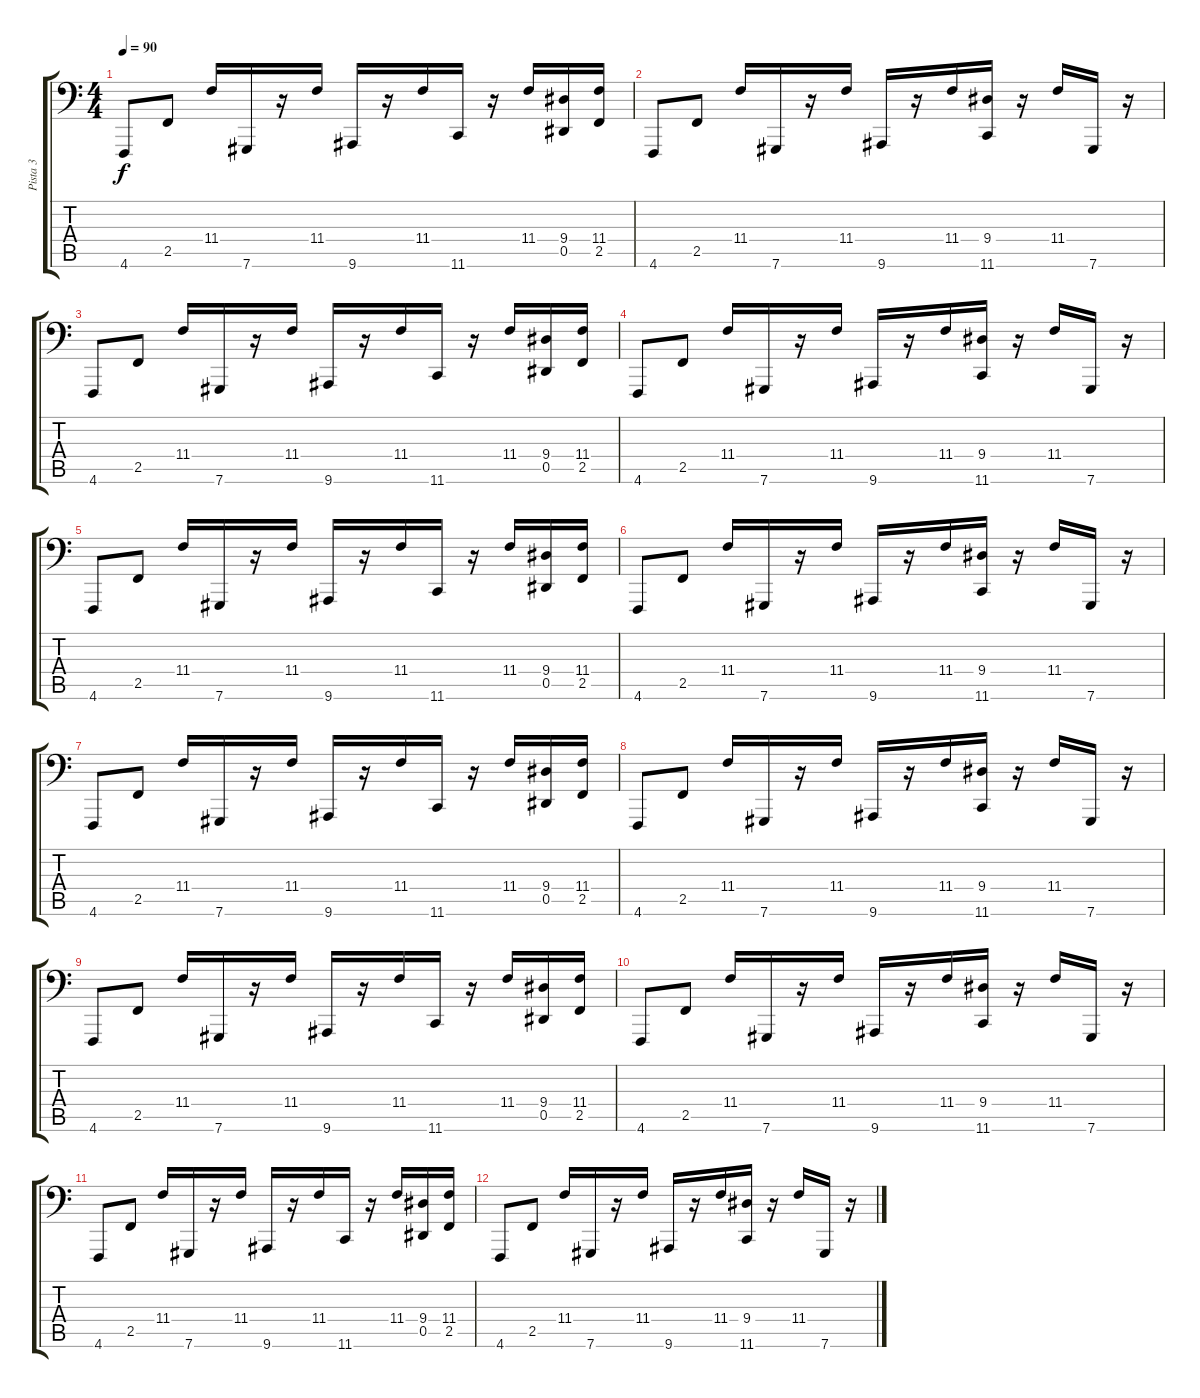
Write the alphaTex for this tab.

\track ("Pista 3" "Pista 3") {instrument pad3polysynth}
\staff {score tabs}
\tuning (Db5 Eb4 A3 Gb2 Eb2 Db1) {hide}
\ts (4 4)
\tempo 90
\clef f4
\ks c
4.6.8{dy f} 2.5.8 11.4.16 7.6.16 r.16 11.4.16 9.6.16 r.16 11.4.16 11.6.16 r.16 11.4.16 (9.4 0.5).16 (11.4 2.5).16 |
4.6.8 2.5.8 11.4.16 7.6.16 r.16 11.4.16 9.6.16 r.16 11.4.16 (9.4 11.6).16 r.16 11.4.16 7.6.16 r.16 |
4.6.8 2.5.8 11.4.16 7.6.16 r.16 11.4.16 9.6.16 r.16 11.4.16 11.6.16 r.16 11.4.16 (9.4 0.5).16 (11.4 2.5).16 |
4.6.8 2.5.8 11.4.16 7.6.16 r.16 11.4.16 9.6.16 r.16 11.4.16 (9.4 11.6).16 r.16 11.4.16 7.6.16 r.16 |
4.6.8 2.5.8 11.4.16 7.6.16 r.16 11.4.16 9.6.16 r.16 11.4.16 11.6.16 r.16 11.4.16 (9.4 0.5).16 (11.4 2.5).16 |
4.6.8 2.5.8 11.4.16 7.6.16 r.16 11.4.16 9.6.16 r.16 11.4.16 (9.4 11.6).16 r.16 11.4.16 7.6.16 r.16 |
4.6.8 2.5.8 11.4.16 7.6.16 r.16 11.4.16 9.6.16 r.16 11.4.16 11.6.16 r.16 11.4.16 (9.4 0.5).16 (11.4 2.5).16 |
4.6.8 2.5.8 11.4.16 7.6.16 r.16 11.4.16 9.6.16 r.16 11.4.16 (9.4 11.6).16 r.16 11.4.16 7.6.16 r.16 |
4.6.8 2.5.8 11.4.16 7.6.16 r.16 11.4.16 9.6.16 r.16 11.4.16 11.6.16 r.16 11.4.16 (9.4 0.5).16 (11.4 2.5).16 |
4.6.8 2.5.8 11.4.16 7.6.16 r.16 11.4.16 9.6.16 r.16 11.4.16 (9.4 11.6).16 r.16 11.4.16 7.6.16 r.16 |
4.6.8 2.5.8 11.4.16 7.6.16 r.16 11.4.16 9.6.16 r.16 11.4.16 11.6.16 r.16 11.4.16 (9.4 0.5).16 (11.4 2.5).16 |
4.6.8 2.5.8 11.4.16 7.6.16 r.16 11.4.16 9.6.16 r.16 11.4.16 (9.4 11.6).16 r.16 11.4.16 7.6.16 r.16
